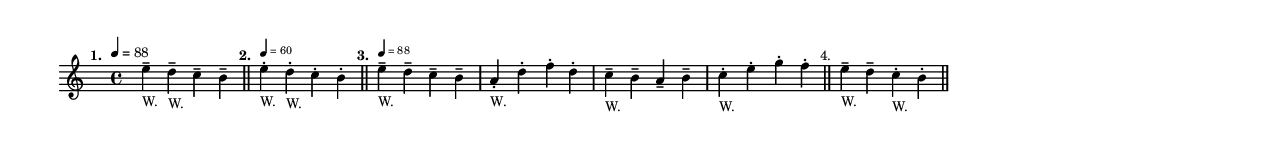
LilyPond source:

\version "2.24.1"
\language "english"
\paper {
    #(set-paper-size "letter")
}
\layout {
  #(layout-set-staff-size 12)
  indent = #0
}

\score {
    \relative {
        \time 4/4
        \tempo  4 = 88
        e''4 -- 
        ^\markup \translate #'(-5 . 0) \bold "1."
        _"W."
        d4 -- _"W." c4 -- b4 --
        \bar "||"
        | e4 -.
        ^\markup \tiny \concat { \note {4} #1 " = 60" }
        ^\markup \translate #'(-2 . 0) \bold "2."
        _"W."
        d4 -. _"W." c4 -. b4 -.
        \bar "||"
        | e4 --
        ^\markup \translate #'(-2 . 0) \bold "3."
        ^\markup \tiny \concat { \note {4} #1 " = 88" }
        _"W."
        d4 -- c4 -- b4 --
        | a4 -. _"W." d4 -. f4 -. d4 -.
        | c4 -- _"W." b4 -- a4 -- b4 --
        | c4 -. _"W." e4 -. g4 -. f4 -.
        \bar "||"
        | e4 -- 
        ^\markup \translate #'(-2 . 0) "4."
        _"W."
        d4 -- c4 -. _"W." b4 -.
        \bar "||"
    }
}
